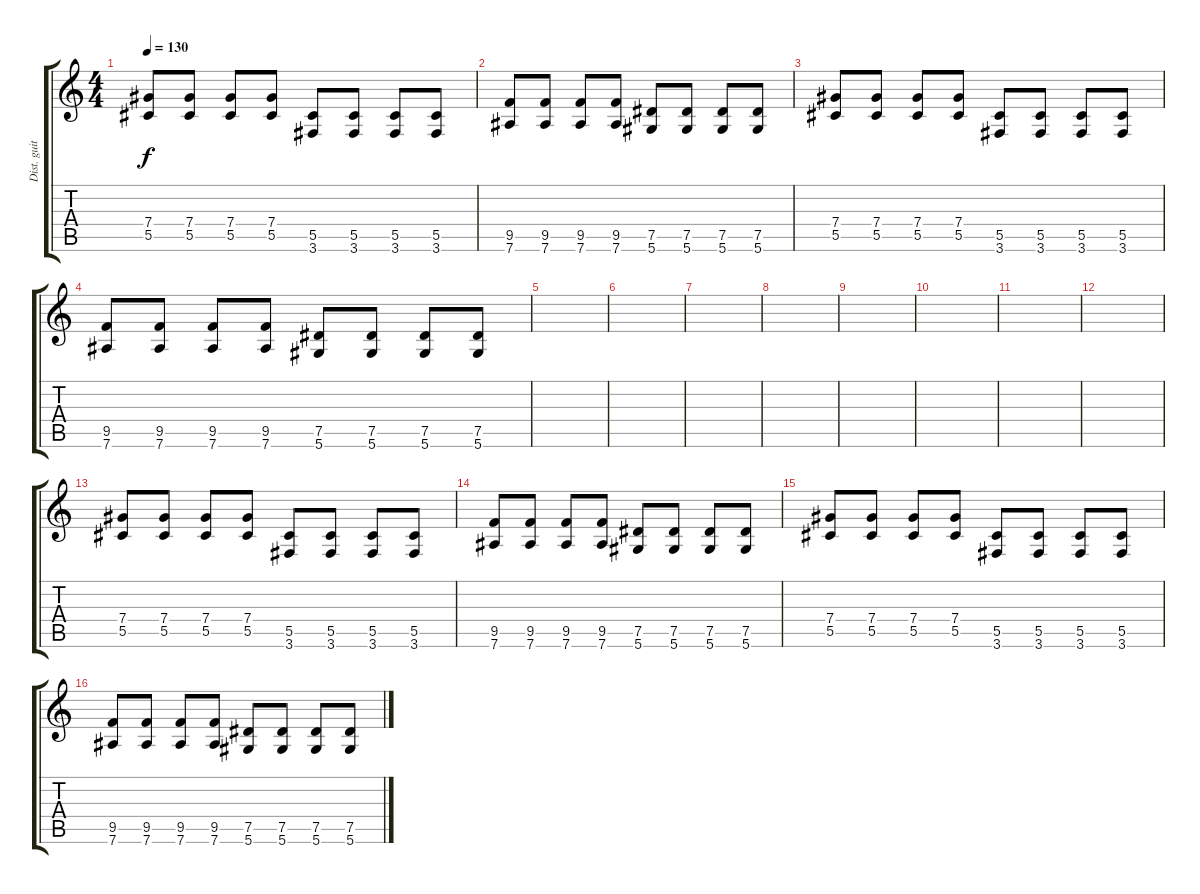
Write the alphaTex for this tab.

\track ("Dist. guitar" "Dist. guit") {instrument overdrivenguitar}
\staff {score tabs}
\tuning (Eb4 Bb3 Gb3 Db3 Ab2 Eb2) {hide}
\ts (4 4)
\tempo 130
\clef g2
\ks c
(7.4 5.5).8{dy f} (7.4 5.5).8 (7.4 5.5).8 (7.4 5.5).8 (5.5 3.6).8 (5.5 3.6).8 (5.5 3.6).8 (5.5 3.6).8 |
(9.5 7.6).8 (9.5 7.6).8 (9.5 7.6).8 (9.5 7.6).8 (7.5 5.6).8 (7.5 5.6).8 (7.5 5.6).8 (7.5 5.6).8 |
(7.4 5.5).8 (7.4 5.5).8 (7.4 5.5).8 (7.4 5.5).8 (5.5 3.6).8 (5.5 3.6).8 (5.5 3.6).8 (5.5 3.6).8 |
(9.5 7.6).8 (9.5 7.6).8 (9.5 7.6).8 (9.5 7.6).8 (7.5 5.6).8 (7.5 5.6).8 (7.5 5.6).8 (7.5 5.6).8 |
|
|
|
|
|
|
|
|
(7.4 5.5).8 (7.4 5.5).8 (7.4 5.5).8 (7.4 5.5).8 (5.5 3.6).8 (5.5 3.6).8 (5.5 3.6).8 (5.5 3.6).8 |
(9.5 7.6).8 (9.5 7.6).8 (9.5 7.6).8 (9.5 7.6).8 (7.5 5.6).8 (7.5 5.6).8 (7.5 5.6).8 (7.5 5.6).8 |
(7.4 5.5).8 (7.4 5.5).8 (7.4 5.5).8 (7.4 5.5).8 (5.5 3.6).8 (5.5 3.6).8 (5.5 3.6).8 (5.5 3.6).8 |
(9.5 7.6).8 (9.5 7.6).8 (9.5 7.6).8 (9.5 7.6).8 (7.5 5.6).8 (7.5 5.6).8 (7.5 5.6).8 (7.5 5.6).8
